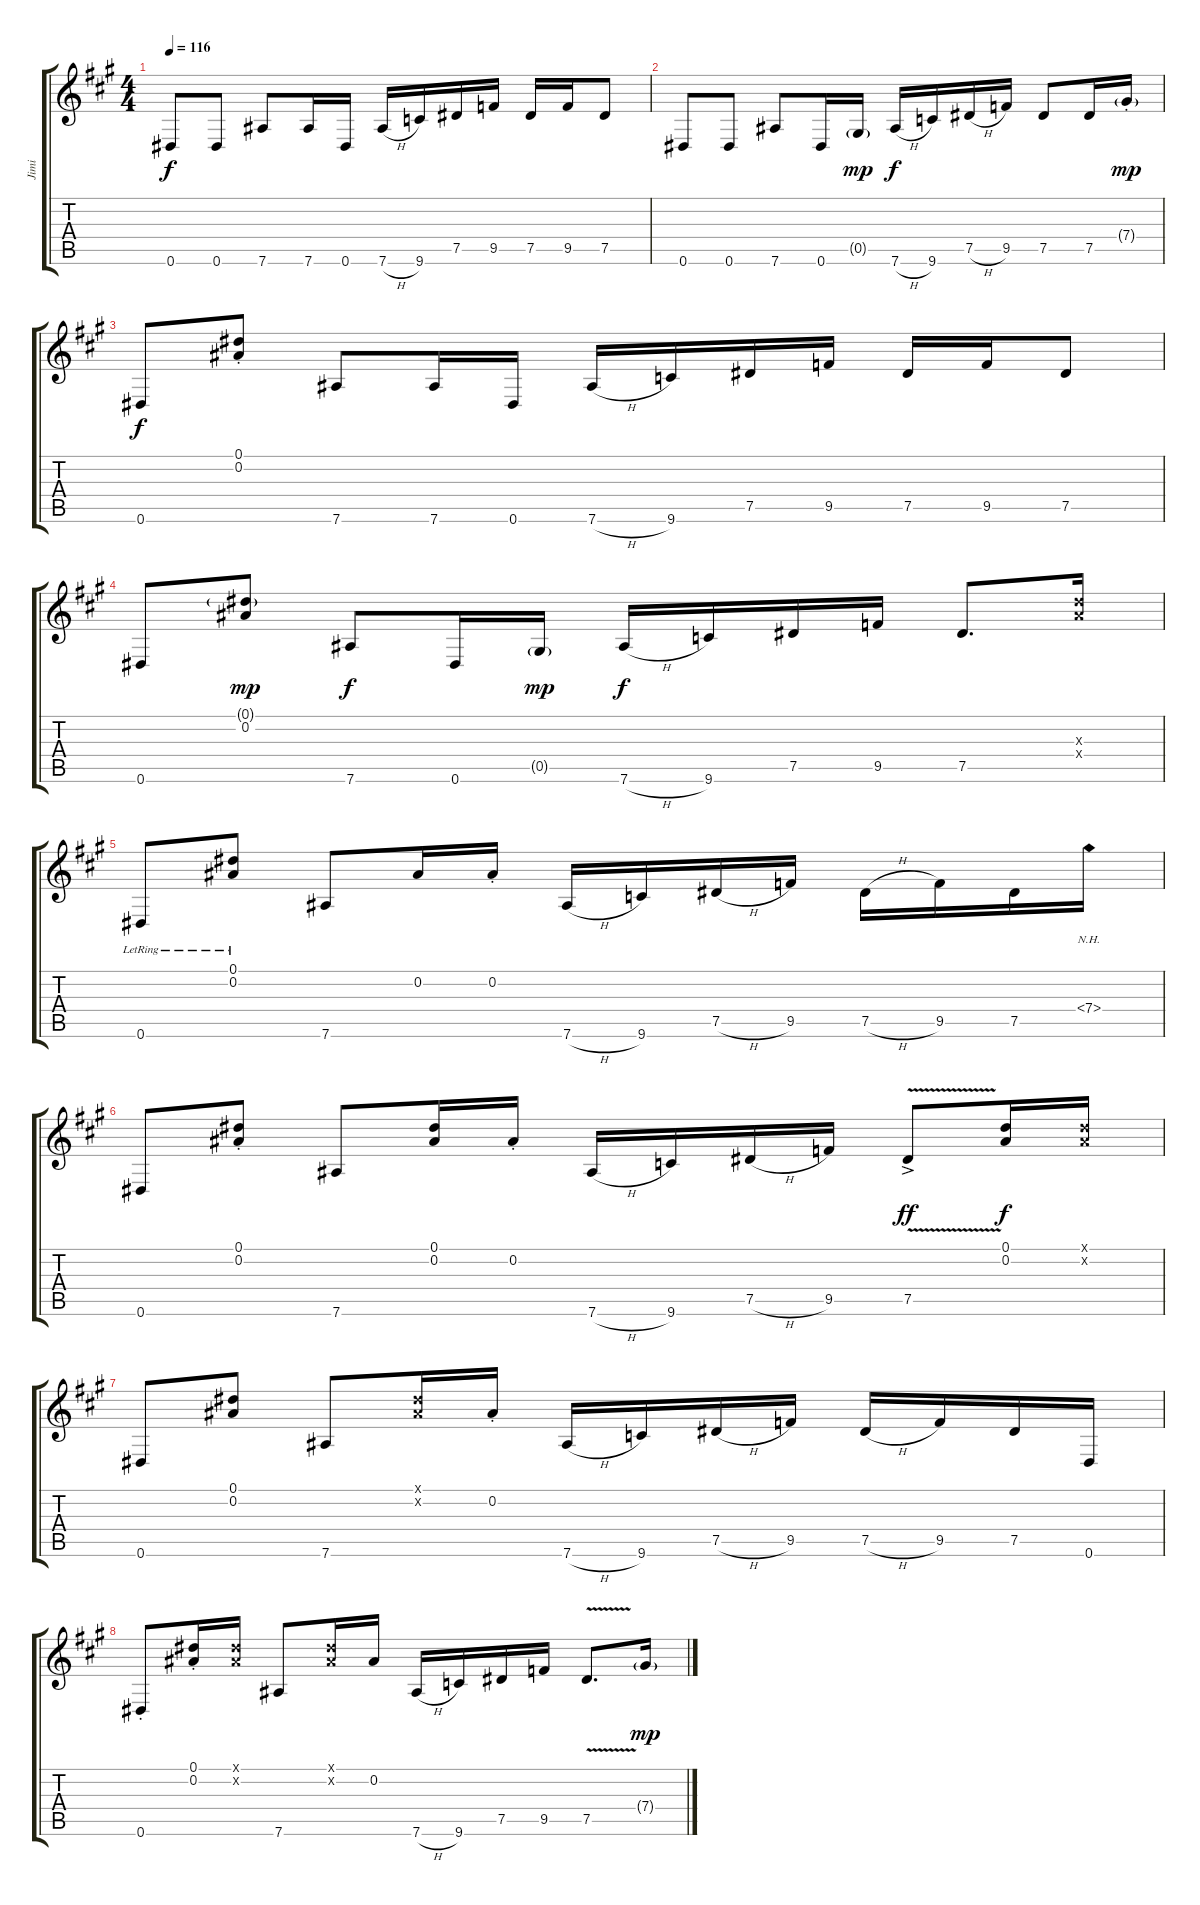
\track ("Jimi" "Jimi") {instrument electricguitarjazz}
\staff {score tabs}
\tuning (Eb4 Bb3 Gb3 Db3 Ab2 Eb2) {hide}
\ts (4 4)
\tempo 116
\clef g2
\ks a
0.6.8{dy f} 0.6.8 7.6.8 7.6.16 0.6.16 7.6{h}.16 9.6.16 7.5.16 9.5.16 7.5.16 9.5.16 7.5.8 |
0.6.8 0.6.8 7.6.8 0.6.16 0.5{g}.16{dy mp} 7.6{h}.16{dy f} 9.6.16 7.5{h}.16 9.5.16 7.5.8 7.5.16 7.4{g st}.16{dy mp} |
0.6.8{dy f} (0.1{st} 0.2{st}).8 7.6.8 7.6.16 0.6.16 7.6{h}.16 9.6.16 7.5.16 9.5.16 7.5.16 9.5.16 7.5.8 |
0.6.8 (0.1{g} 0.2).8{dy mp} 7.6.8{dy f} 0.6.16 0.5{g}.16{dy mp} 7.6{h}.16{dy f} 9.6.16 7.5.16 9.5.16 7.5.8{d} (9.3{x} 9.4{x}).16 |
0.6{lr}.8 (0.1{lr} 0.2{lr}).8 7.6.8 0.2.16 0.2{st}.16 7.6{h}.16 9.6.16 7.5{h}.16 9.5.16 7.5{h}.16 9.5.16 7.5.16 7.4{nh}.16 |
0.6.8 (0.1{st} 0.2{st}).8 7.6.8 (0.1 0.2).16 0.2{st}.16 7.6{h}.16 9.6.16 7.5{h}.16 9.5.16 7.5{v ac}.8{dy ff} (0.1 0.2).16{dy f} (0.1{x} 0.2{x}).16 |
0.6.8 (0.1 0.2).8 7.6.8 (0.1{x} 0.2{x}).16 0.2{st}.16 7.6{h}.16 9.6.16 7.5{h}.16 9.5.16 7.5{h}.16 9.5.16 7.5.16 0.6.16 |
0.6{st}.8 (0.1{st} 0.2{st}).16 (0.1{x} 0.2{x}).16 7.6.8 (0.1{x} 0.2{x}).16 0.2.16 7.6{h}.16 9.6.16 7.5.16 9.5.16 7.5{v}.8{d} 7.4{g}.16{dy mp}
